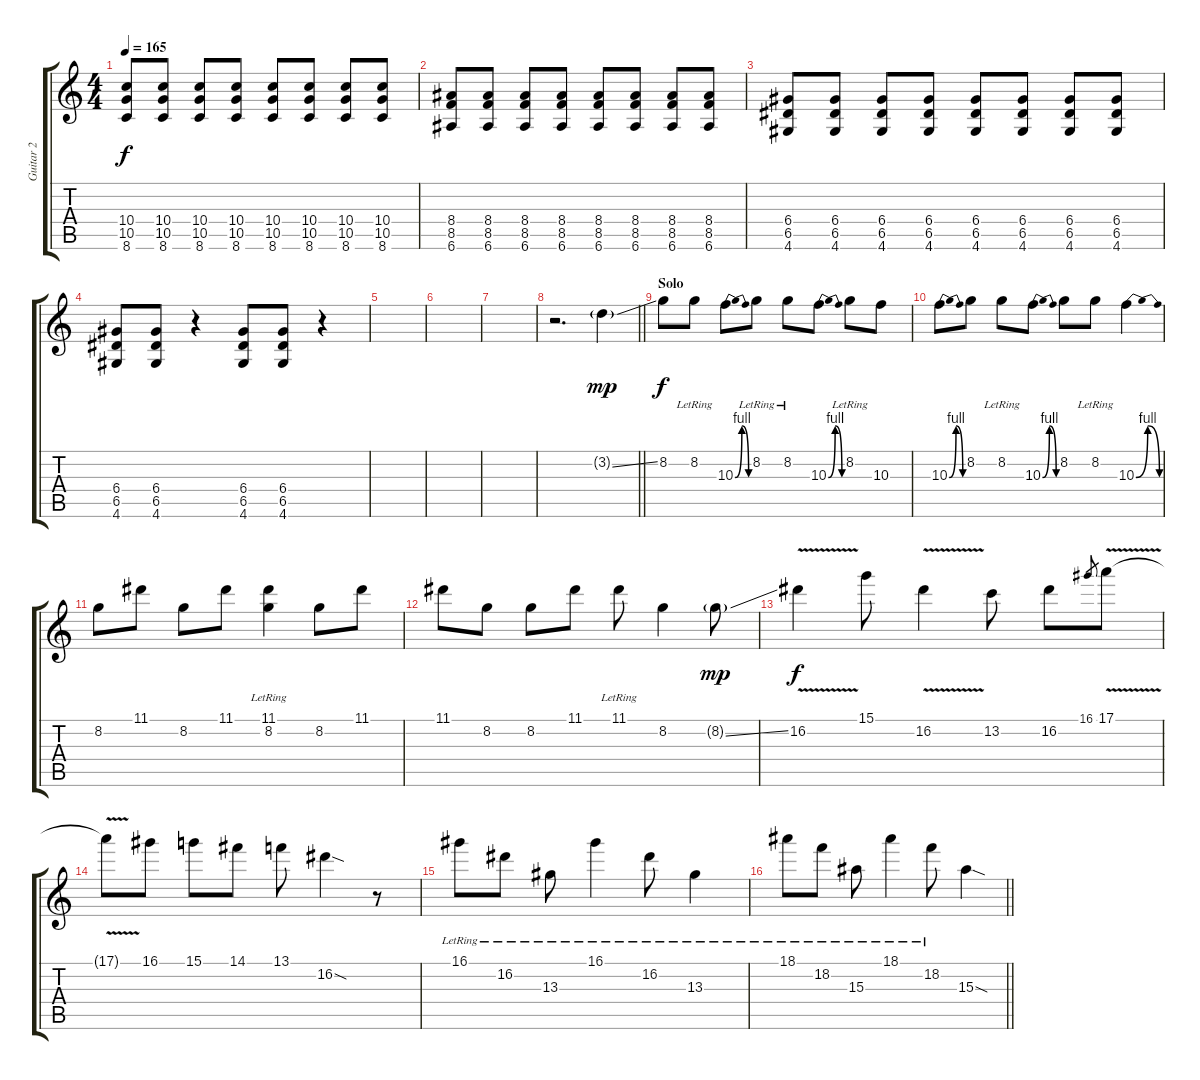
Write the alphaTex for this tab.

\track ("Guitar 2" "Guitar 2") {instrument overdrivenguitar}
\staff {score tabs}
\tuning (E4 B3 G3 D3 A2 E2) {hide}
\ts (4 4)
\tempo 165
\clef g2
\ks c
(10.4 10.5 8.6).8{dy f} (10.4 10.5 8.6).8 (10.4 10.5 8.6).8 (10.4 10.5 8.6).8 (10.4 10.5 8.6).8 (10.4 10.5 8.6).8 (10.4 10.5 8.6).8 (10.4 10.5 8.6).8 |
(8.4 8.5 6.6).8 (8.4 8.5 6.6).8 (8.4 8.5 6.6).8 (8.4 8.5 6.6).8 (8.4 8.5 6.6).8 (8.4 8.5 6.6).8 (8.4 8.5 6.6).8 (8.4 8.5 6.6).8 |
(6.4 6.5 4.6).8 (6.4 6.5 4.6).8 (6.4 6.5 4.6).8 (6.4 6.5 4.6).8 (6.4 6.5 4.6).8 (6.4 6.5 4.6).8 (6.4 6.5 4.6).8 (6.4 6.5 4.6).8 |
(6.4 6.5 4.6).8 (6.4 6.5 4.6).8 r.4 (6.4 6.5 4.6).8 (6.4 6.5 4.6).8 r.4 |
|
|
|
\barLineRight lightlight
r.2{d} 3.2{ss g}.4{dy mp volume 14 instrument distortionguitar} |
\section ("" "Solo")
8.2.8{dy f} 8.2{lr}.8 10.3{be (bendrelease 0 0 30 4 30 4 60 0)}.8 8.2{lr}.8 8.2{lr}.8 10.3{be (bendrelease 0 0 30 4 30 4 60 0)}.8 8.2{lr}.8 10.3.8 |
10.3{be (bendrelease 0 0 30 4 30 4 60 0)}.8 8.2.8 8.2{lr}.8 10.3{be (bendrelease 0 0 30 4 30 4 60 0)}.8 8.2.8 8.2{lr}.8 10.3{be (bendrelease 0 0 30 4 30 4 60 0)}.4 |
8.2.8 11.1.8 8.2.8 11.1.8 (11.1{lr} 8.2).4 8.2.8 11.1.8 |
11.1.8 8.2.8 8.2.8 11.1.8 11.1{lr}.8 8.2.4 8.2{ss g}.8{dy mp} |
16.2{v}.4{dy f} 15.1.8 16.2{v}.4 13.2.8 16.2.8 16.1.8{gr} 17.1{v}.8 |
17.1{t}.8 16.1.8 15.1.8 14.1.8 13.1.8 16.2{sod}.4 r.8 |
16.1{lr}.8 16.2{lr}.8 13.3{lr}.8 16.1{lr}.4 16.2{lr}.8 13.3{lr}.4 |
\barLineRight lightlight
18.1{lr}.8 18.2{lr}.8 15.3{lr}.8 18.1{lr}.4 18.2{lr}.8 15.3{sod}.4
